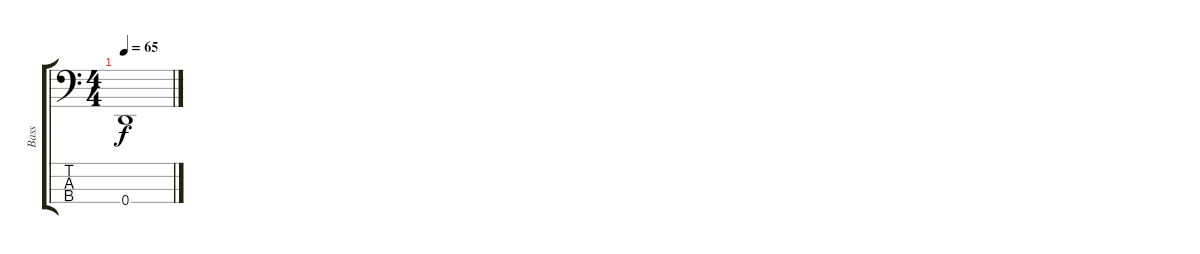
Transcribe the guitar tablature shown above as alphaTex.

\track ("Bass" "Bass") {instrument electricbassfinger}
\staff {score tabs}
\tuning (G2 D2 A1 D1) {hide}
\ts (4 4)
\tempo 65
\clef f4
\ks c
0.4{t}.1{dy f}
